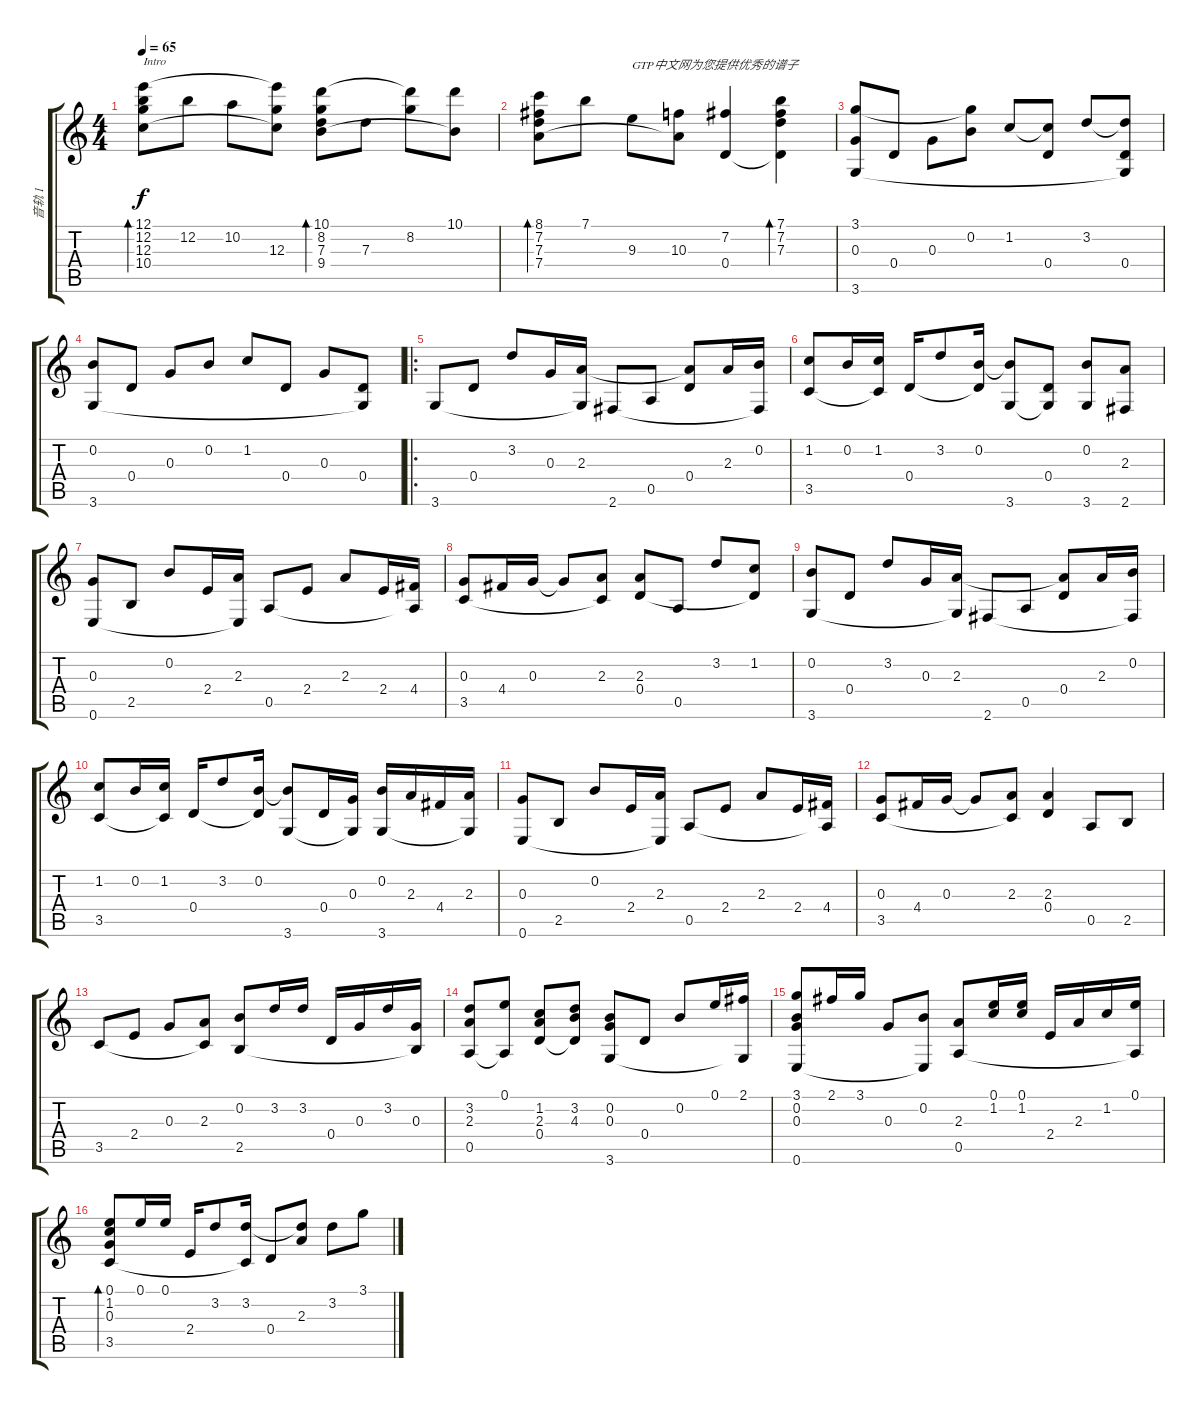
\track ("音轨 1" "音轨 1") {instrument acousticguitarsteel}
\staff {score tabs}
\tuning (E4 B3 G3 D3 A2 E2) {hide}
\ts (4 4)
\tempo 65
\clef g2
\ks c
(12.1 12.2 12.3 10.4).8{bd 60 txt "Intro" dy f instrument acousticguitarsteel} 12.2.8 10.2.8 (12.1{t} 12.3 10.4{t}).8 (10.1 8.2 7.3 9.4).8{bd 60} 7.3.8 (10.1{t} 8.2).8 (10.1 9.4{t}).8 |
(8.1 7.2 7.3 7.4).8{bd 60} 7.1.8 9.3.8{txt "GTP中文网为您提供优秀的谱子"} (10.3 7.4{t}).8 (7.2 0.4).4 (7.1 7.2 7.3 0.4{t}).4{bd 60} |
(3.1 0.3 3.6).8 0.4.8 0.3.8 (3.1{t} 0.2).8 1.2.8 (1.2{t} 0.4).8 3.2.8 (3.2{t} 0.4 3.6{t}).8 |
(0.2 3.6).8 0.4.8 0.3.8 0.2.8 1.2.8 0.4.8 0.3.8 (0.4 3.6{t}).8 |
\ro
3.6.8 0.4.8 3.2.8 0.3.16 (2.3 3.6{t}).16 2.6.8 0.5.8 (2.3{t} 0.4).8 2.3.16 (0.2 2.6{t}).16 |
(1.2 3.5).8 0.2.16 (1.2 3.5{t}).16 0.4.16 3.2.8 (0.2 0.4{t}).16 (0.2{t} 3.6).8 (0.4 3.6{t}).8 (0.2 3.6).8 (2.3 2.6).8 |
(0.3 0.6).8 2.5.8 0.2.8 2.4.16 (2.3 0.6{t}).16 0.5.8 2.4.8 2.3.8 2.4.16 (4.4 0.5{t}).16 |
(0.3 3.5).8 4.4.16 0.3.16 0.3{t}.8 (2.3 3.5{t}).8 (2.3 0.4).8 0.5.8 3.2.8 (1.2 0.4{t}).8 |
(0.2 3.6).8 0.4.8 3.2.8 0.3.16 (2.3 3.6{t}).16 2.6.8 0.5.8 (2.3{t} 0.4).8 2.3.16 (0.2 2.6{t}).16 |
(1.2 3.5).8 0.2.16 (1.2 3.5{t}).16 0.4.16 3.2.8 (0.2 0.4{t}).16 (0.2{t} 3.6).8 0.4.16 (0.3 3.6{t}).16 (0.2 3.6).16 2.3.16 4.4.16 (2.3 3.6{t}).16 |
(0.3 0.6).8 2.5.8 0.2.8 2.4.16 (2.3 0.6{t}).16 0.5.8 2.4.8 2.3.8 2.4.16 (4.4 0.5{t}).16 |
(0.3 3.5).8 4.4.16 0.3.16 0.3{t}.8 (2.3 3.5{t}).8 (2.3 0.4).4 0.5.8 2.5.8 |
3.5.8 2.4.8 0.3.8 (2.3 3.5{t}).8 (0.2 2.5).8 3.2.16 3.2.16 0.4.16 0.3.16 3.2.16 (0.3 2.5{t}).16 |
(3.2 2.3 0.5).8 (0.1 0.5{t}).8 (1.2 2.3 0.4).8 (3.2 4.3 0.4{t}).8 (0.2 0.3 3.6).8 0.4.8 0.2.8 0.1.16 (2.1 3.6{t}).16 |
(3.1 0.2 0.3 0.6).8 2.1.16 3.1.16 0.3.8 (0.2 0.6{t}).8 (2.3 0.5).8 (0.1 1.2).16 (0.1 1.2).16 2.4.16 2.3.16 1.2.16 (0.1 0.5{t}).16 |
(0.1 1.2 0.3 3.5).8{bd 60} 0.1.16 0.1.16 2.4.16 3.2.8 (3.2 3.5{t}).16 0.4.8 (3.2{t} 2.3).8 3.2.8 3.1.8
